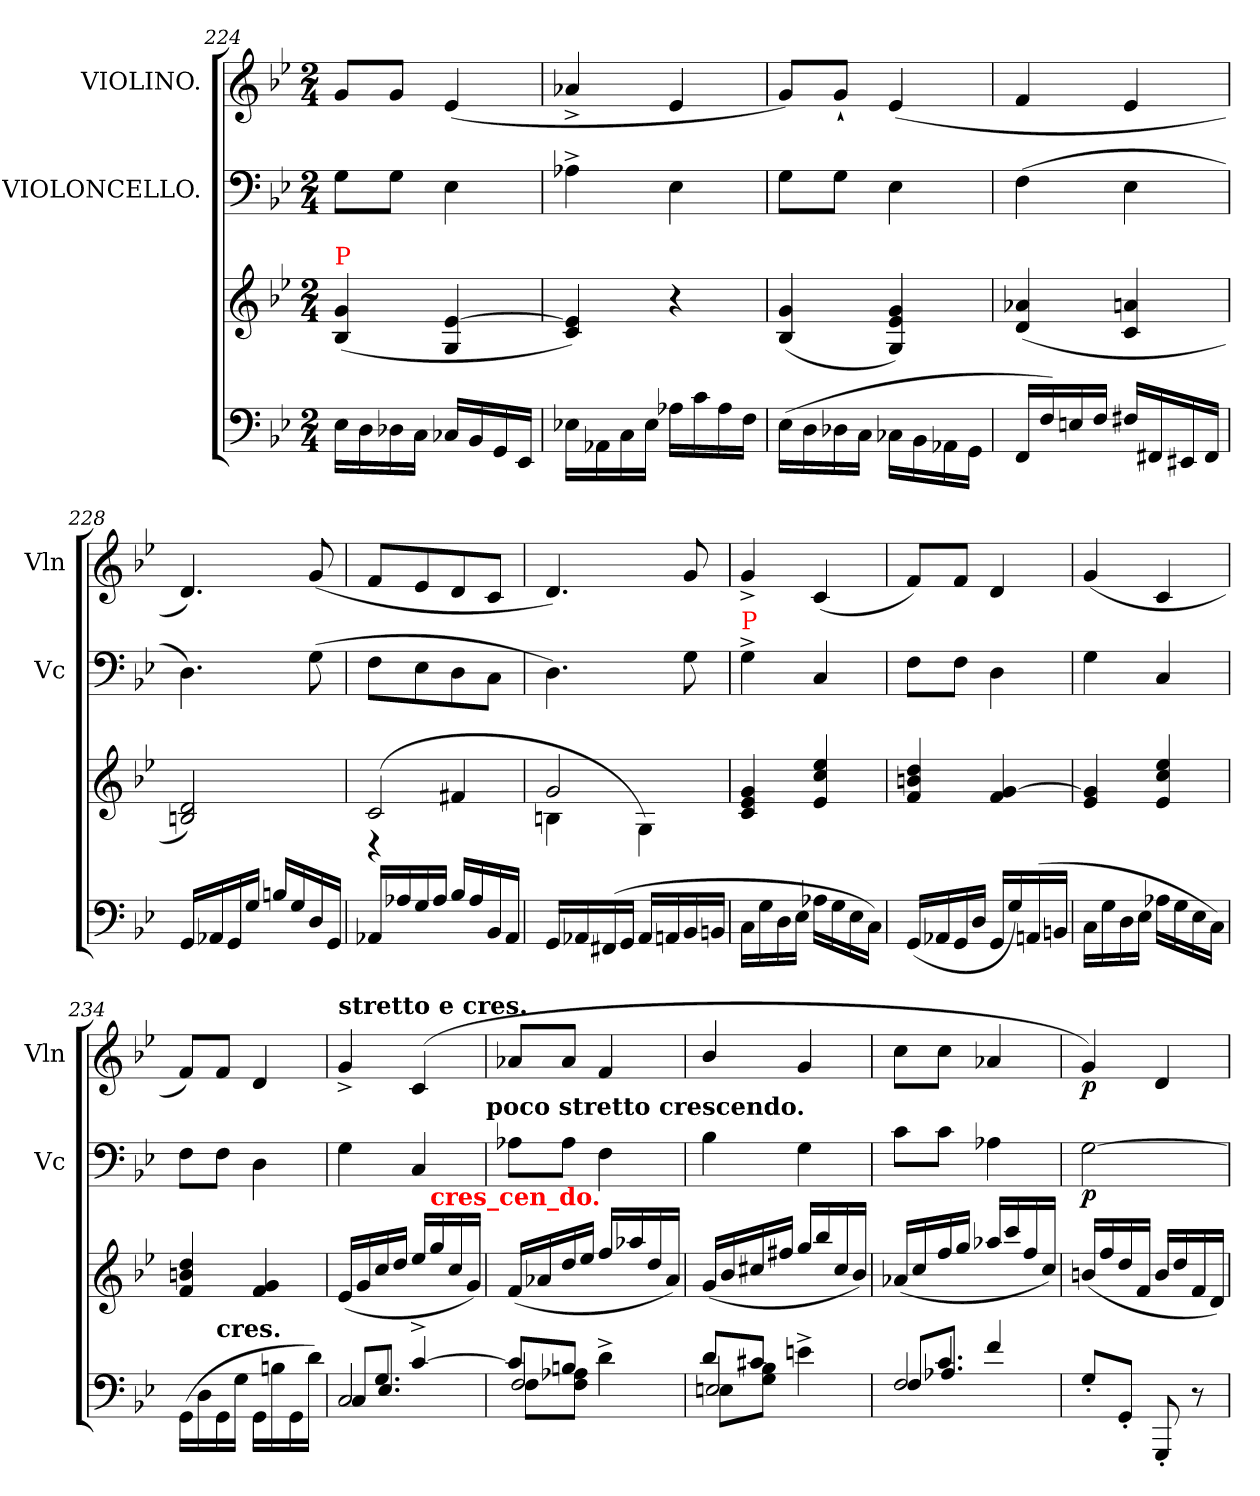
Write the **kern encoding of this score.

**kern	**kern	**kern	**dynam	**kern	**dynam
*part3	*part3	*part2	*part2	*part1	*part1
*staff4	*staff3	*staff2	*staff2	*staff1	*staff1
*	*	*I"VIOLONCELLO.	*	*I"VIOLINO.	*
*	*	*I'Vc	*	*I'Vln	*
*clefF4	*clefG2	*clefF4	*	*clefG2	*
*k[b-e-]	*k[b-e-]	*k[b-e-]	*	*k[b-e-]	*
*g:	*g:	*g:	*	*g:	*
*M2/4	*M2/4	*M2/4	*	*M2/4	*
=224	=224	=224	=224	=224	=224
!	!LO:TX:a:color=red:t=P	!	!	!	!
16E-LL	(>4g 4B-	8GL	.	8gL	.
16D	.	.	.	.	.
16D-X	.	8GJ	.	8gJ	.
16CJJ	.	.	.	.	.
16C-X/LL	[4e- 4G	4E-	.	(<4e-	.
16BB-	.	.	.	.	.
16GG	.	.	.	.	.
16EE-JJ	.	.	.	.	.
=225	=225	=225	=225	=225	=225
16E-X\LL	4e-] 4c)	4A-X^<	.	4a-X^<	.
16AA-X	.	.	.	.	.
16C	.	.	.	.	.
16E-JJ	.	.	.	.	.
16A-X\LL	4r	4E-	.	4e-	.
16c	.	.	.	.	.
16A-	.	.	.	.	.
16FJJ	.	.	.	.	.
=226	=226	=226	=226	=226	=226
(>16E-LL	(>4g 4B-	8GL	.	8gL)	.
16D	.	.	.	.	.
16D-X	.	8GJ	.	8g`<J	.
16CJJ	.	.	.	.	.
16C-X\LL	4g 4e- 4G)	4E-	.	(<4e-	.
16BB-	.	.	.	.	.
16AA-	.	.	.	.	.
16GGJJ	.	.	.	.	.
=227	=227	=227	=227	=227	=227
16FFLL	(>4a-X 4d	(>4F	.	4f	.
16F)	.	.	.	.	.
16En	.	.	.	.	.
16FJJ	.	.	.	.	.
16F#X/LL	4an 4c	4E-	.	4e-	.
16FF#X	.	.	.	.	.
16EE#X	.	.	.	.	.
16FF#JJ	.	.	.	.	.
=228	=228	=228	=228	=228	=228
16GGLL	2d 2Bn)	4.D)	.	4.d)	.
16AA-X	.	.	.	.	.
16GG	.	.	.	.	.
16GJJ	.	.	.	.	.
16Bn/LL	.	.	.	.	.
16G	.	.	.	.	.
16D	.	(>8G	.	(<8g	.
16GGJJ	.	.	.	.	.
=229	=229	=229	=229	=229	=229
*	*^	*	*	*	*
16AA-X/LL	(>2c	4rD	8FL	.	8fL	.
16A-X	.	.	.	.	.	.
16G	.	.	8E-	.	8e-	.
16A-JJ	.	.	.	.	.	.
16B-/LL	.	4f#X/	8D	.	8d	.
16A-	.	.	.	.	.	.
16BB-	.	.	8CJ	.	8cJ	.
16AA-JJ	.	.	.	.	.	.
=230	=230	=230	=230	=230	=230	=230
16GGLL	2g	4Bn	4.D)	.	4.d)	.
16AA-X	.	.	.	.	.	.
(>16FF#X	.	.	.	.	.	.
16GGJJ	.	.	.	.	.	.
16AA-LL	.	4G)	.	.	.	.
16AAn	.	.	.	.	.	.
16BB-	.	.	8G	.	8g	.
16BBnJJ	.	.	.	.	.	.
*	*v	*v	*	*	*	*
=231	=231	=231	=231	=231	=231
!	!	!LO:TX:a:color=red:t=P	!	!	!
16CLL	4g 4e- 4c	4G^<	.	4g^<	.
16G	.	.	.	.	.
16D	.	.	.	.	.
16E-JJ	.	.	.	.	.
16A-XLL	4ee- 4cc 4e-	4C	.	(<4c	.
16G	.	.	.	.	.
16E-	.	.	.	.	.
16CJJ)	.	.	.	.	.
=232	=232	=232	=232	=232	=232
(<16GGLL	4dd 4bn 4f	8FL	.	8fL)	.
16AA-X	.	.	.	.	.
16GG	.	8FJ	.	8fJ	.
16DJJ	.	.	.	.	.
16GGLL	[4g 4f	4D	.	4d	.
16G)	.	.	.	.	.
(>16AAn	.	.	.	.	.
16BBnJJ	.	.	.	.	.
=233	=233	=233	=233	=233	=233
16CLL	4g] 4e-	4G	.	(<4g	.
16G	.	.	.	.	.
16D	.	.	.	.	.
16E-JJ	.	.	.	.	.
16A-XLL	4ee- 4cc 4e-	4C	.	4c	.
16G	.	.	.	.	.
16E-	.	.	.	.	.
16CJJ)	.	.	.	.	.
=234	=234	=234	=234	=234	=234
*	*^	*	*	*	*
(16GG\LL	4dd 4bn 4f	8ryy	8FL	.	8fL)	.
16D	.	.	.	.	.	.
!	!	!LO:TX:c:B:t=cres.	!	!	!	!
16GG	.	4.ryy	8FJ	.	8fJ	.
16GJJ	.	.	.	.	.	.
16GGLL	4g 4f	.	4D	.	4d	.
16Bn	.	.	.	.	.	.
16GG	.	.	.	.	.	.
16dJJ)	.	.	.	.	.	.
=235	=235	=235	=235	=235	=235	=235
*^	*	*	*	*	*	*
*	*^	*	*	*	*	*	*
!	!	!	!	!	!	!	!LO:TX:a:B:t=stretto e cres.	!
*	*	*	*v	*v	*	*	*	*
8ryy	2C/	8CL	(<16e-LL	4G	.	4g^<	.
.	.	.	16g	.	.	.	.
!	!	!LO:N:vis=8.	!	!	!	!	!
4.G	.	8E-J	16cc	.	.	.	.
.	.	.	16ddJJ	.	.	.	.
.	.	[4c^<	16ee-/LL	4C	.	(<4c	.
!	!	!	!LO:TX:a:B:color=red:t=cres_cen_do.	!	!	!	!
.	.	.	16gg	.	.	.	.
.	.	.	16cc	.	.	.	.
.	.	.	16gJJ)	.	.	.	.
!	!	!	!	!LO:TX:a:B:t=poco stretto crescendo.	!	!	!
=236	=236	=236	=236	=236	=236	=236	=236
8c/L]	2F/	8F\L	(<16f/LL	8A-XL	.	8a-XL	.
.	.	.	16a-X	.	.	.	.
8Bn/J	.	8A-X 8FJ	16dd	8A-J	.	8a-J	.
.	.	.	16ee-JJ	.	.	.	.
4ryy	.	4d^<\	16ff/LL	4F	.	4f	.
.	.	.	16aa-X	.	.	.	.
.	.	.	16dd	.	.	.	.
.	.	.	16a-JJ)	.	.	.	.
=237	=237	=237	=237	=237	=237	=237	=237
8dL	2En/	8E\L	(<16g/LL	4B-	.	4b-/	.
.	.	.	16b-	.	.	.	.
8c#XJ	.	8B-\ 8G\J	16cc#X	.	.	.	.
.	.	.	16ff#XJJ	.	.	.	.
4en^<\	.	4ryy	16gg/LL	4G	.	4g	.
.	.	.	16bb-	.	.	.	.
.	.	.	16cc#	.	.	.	.
.	.	.	16b-JJ)	.	.	.	.
=238	=238	=238	=238	=238	=238	=238	=238
8ryy	2F/	8FL	(<16a-X/LL	8cL	.	8ccL	.
.	.	.	16cc	.	.	.	.
!	!	!LO:N:vis=8.	!	!	!	!	!
4.c	.	8A-J	16ff	8cJ	.	8ccJ	.
.	.	.	16ggJJ	.	.	.	.
.	.	4f	16aa-X/LL	4A-X	.	4a-X	.
.	.	.	16ccc	.	.	.	.
.	.	.	16ff	.	.	.	.
.	.	.	16ccJJ)	.	.	.	.
*v	*v	*v	*	*	*	*	*
=239	=239	=239	=239	=239	=239
!	!	!	!LO:DY:b	!	!
8G'L	(<16bn/LL	[2G	p	4g)	p
.	16ff	.	.	.	.
8GG'J	16dd	.	.	.	.
.	16fJJ	.	.	.	.
8GGG'	16bLL	.	.	4d	.
.	16dd	.	.	.	.
8r	16f	.	.	.	.
.	16dJJ)	.	.	.	.
=	=	=	=	=	=
*-	*-	*-	*-	*-	*-
